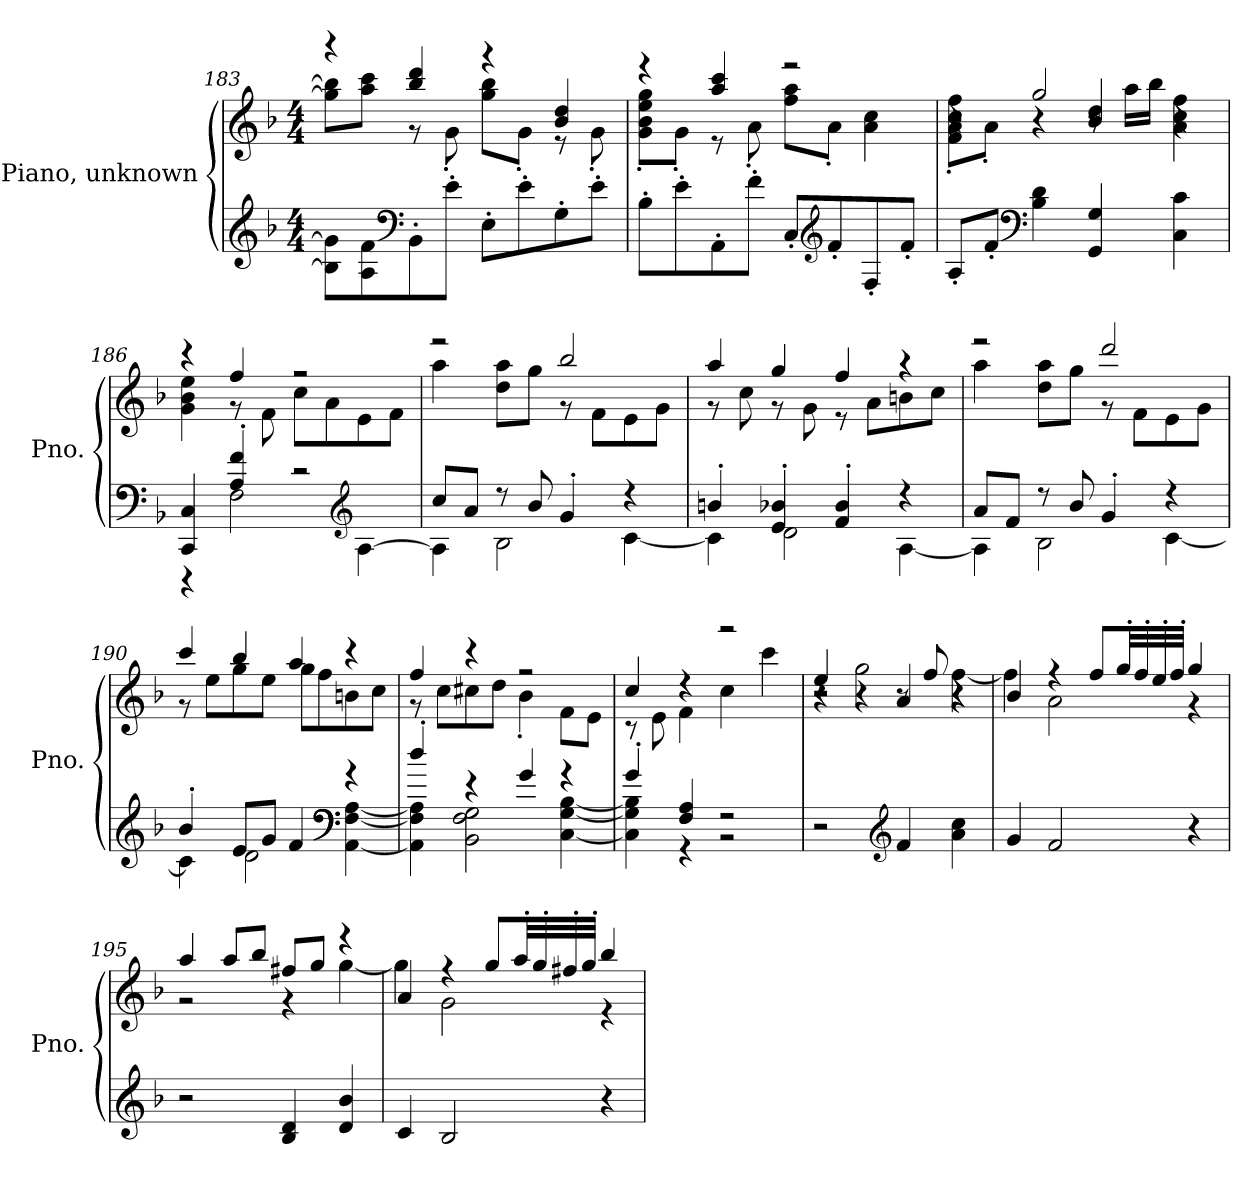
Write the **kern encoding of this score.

**kern	**kern
*part1	*part1
*staff2	*staff1
*I"Piano, unknown	*
*I'Pno.	*
!!LO:LB:g=z
*clefG2	*clefG2
*k[b-]	*k[b-]
*M4/4	*M4/4
=183	=183
*	*^
8B-\] 8g\]L	4r	8gg\] 8bb-\]L
8A\ 8f\	.	8aa\ 8ccc\J
*clefF4	*	*
8BB-'\	4bb-/ 4ddd/	8r
8e'\J	.	8g'\
8E'\L	4r	8gg\ 8bb-\L
8e'\	.	8g'\J
8G'\	4b-/ 4dd/	8r
8e'\J	.	8g'\
=184	=184	=184
8B-'\L	4r	8g\' 8b-\' 8ee\' 8gg\'L
8e'\	.	8g'\J
8AA'\	4aa/ 4ccc/	8r
8f'\J	.	8a'\
8C'/L	2r	8ff\ 8aa\L
*clefG2	*	*
8f'/	.	8a'\J
8F'/	.	4a\ 4cc\
8f'/J	.	.
=185	=185	=185
*	*	*^
8A'/L	4r	8f\' 8a\' 8cc\' 8ff\'L	2r
8f'/J	.	8a'\J	.
*clefF4	*	*	*
4B-\ 4d\	2gg/	4r	.
4GG/ 4G/	.	8r	4b-/ 4dd/
.	.	16aa\LL	.
.	.	16bb-\JJ	.
4C\ 4c\	4r	4a\ 4cc\ 4ff\	4r
*	*	*v	*v
=186	=186	=186
*^	*	*
4CC/ 4C/	4r	4r	4g\ 4b-\ 4ee\
4A/' 4f/'	2F\	4ff/	8r
.	.	.	8f\
2r	.	2r	8cc\L
.	.	.	8a\
*clefG2	*	*	*
.	[4A\	.	8e\
.	.	.	8f\J
!!LO:LB:g=z	!!
=187	=187	=187	=187
8cc/L	4A\]	2r	4aa\
8a/J	.	.	.
8r	2B-\	.	8dd\ 8aa\L
8b-/	.	.	8gg\J
4g'/	.	2bb-/	8r
.	.	.	8f\L
4r	[4c\	.	8e\
.	.	.	8g\J
=188	=188	=188	=188
4bn'/	4c\]	4aa/	8r
.	.	.	8cc\
4e/' 4b-X/'	2d\	4gg/	8r
.	.	.	8g\
4f/' 4b-/'	.	4ff/	8r
.	.	.	8a\L
4r	[4A\	4r	8bn\
.	.	.	8cc\J
=189	=189	=189	=189
8a/L	4A\]	2r	4aa\
8f/J	.	.	.
8r	2B-\	.	8dd\ 8aa\L
8b-/	.	.	8gg\J
4g'/	.	2ddd/	8r
.	.	.	8f\L
4r	[4c\	.	8e\
.	.	.	8g\J
=190	=190	=190	=190
4b-'/	4c\]	4ccc/	8r
.	.	.	8ee\L
8e/L	2d\	4bb-/	8gg\
8g/J	.	.	8ee\J
4f/	.	4aa/	8gg\L
.	.	.	8ff\
*clefF4	*	*	*
4r	[4AA\ [4F\ [4A\	4r	8bn\
.	.	.	8cc\J
!!LO:PB:g=z	!!
=191	=191	=191	=191
4dd'/	4AA\] 4F\] 4A\]	4ff/	8r
.	.	.	8cc\L
4r	2BB-\ 2F\ 2G\	4r	8cc#X\
.	.	.	8dd\J
4g/	.	2r	4b-'\
4r	[4C\ [4G\ [4B-\	.	8f\L
.	.	.	8e\J
=192	=192	=192	=192
4g'/	4C\] 4G\] 4B-\]	4cc/	8r
.	.	.	8e\
4F/ 4A/	4r	4r	4f\
2r	2r	2r	4cc\
.	.	.	4ccc\
*v	*v	*	*
=193	=193	=193
*	*	*^
2r	4ee/	4r	2r
.	4r	2gg\	.
*clefG2	*	*	*
4f/	8r	.	4a/
.	8ff/	.	.
4a\ 4cc\	4r	[4ff\	4r
*	*	*v	*v
=194	=194	=194
4g/	4b-/	4ff\]
2f/	4r	2a\
.	8ff/L	.
.	32gg'/LL	.
.	32ff'/	.
.	32ee'/	.
.	32ff'/JJJ	.
4r	4gg/	4r
=195	=195	=195
2r	4aa/	2r
.	8aa/L	.
.	8bb-/J	.
4B-/ 4d/	8ff#X/L	4r
.	8gg/J	.
4d/ 4b-/	4r	[4gg\
!!LO:LB:g=z	!!
=196	=196	=196
4c/	4a/	4gg\]
2B-/	4r	2g\
.	8gg/L	.
.	32aa'/LL	.
.	32gg'/	.
.	32ff#X'/	.
.	32gg'/JJJ	.
4r	4bb-/	4r
*	*v	*v
=	=
*-	*-
